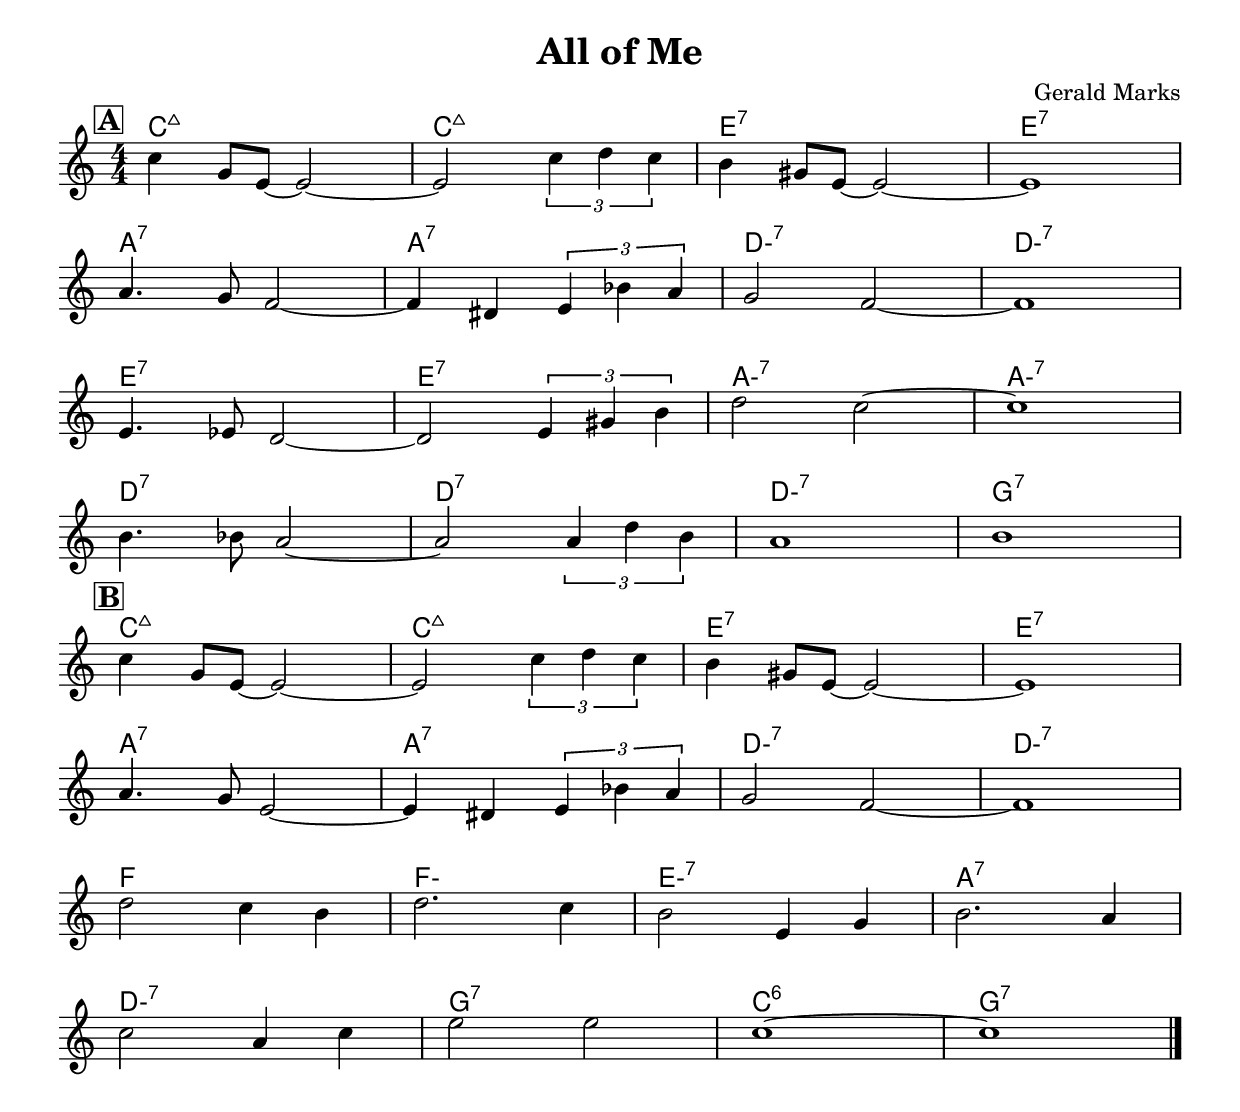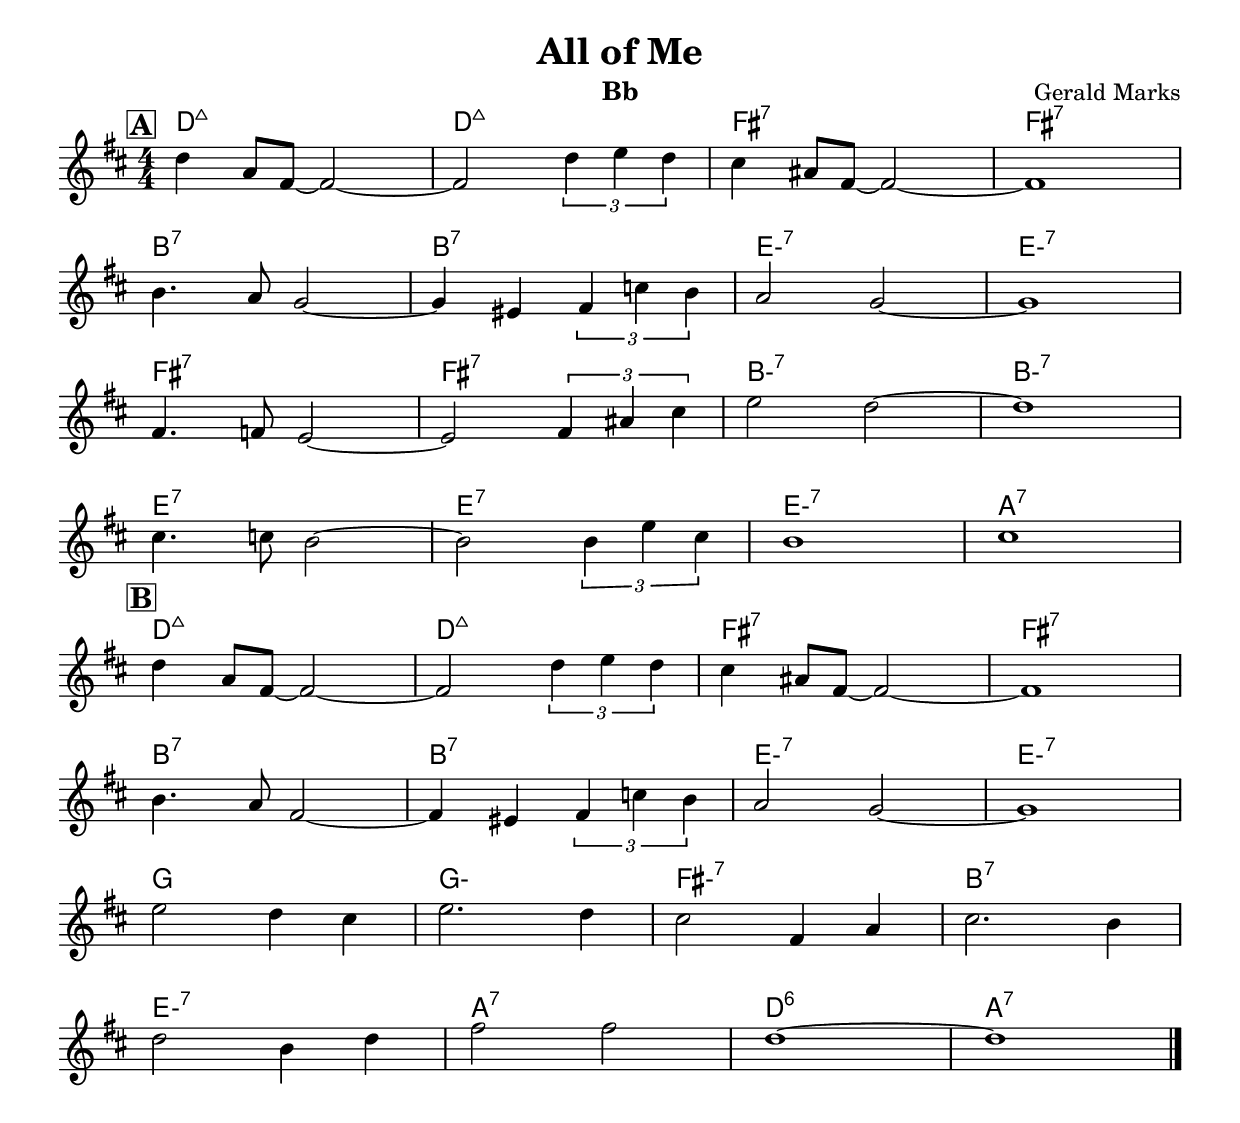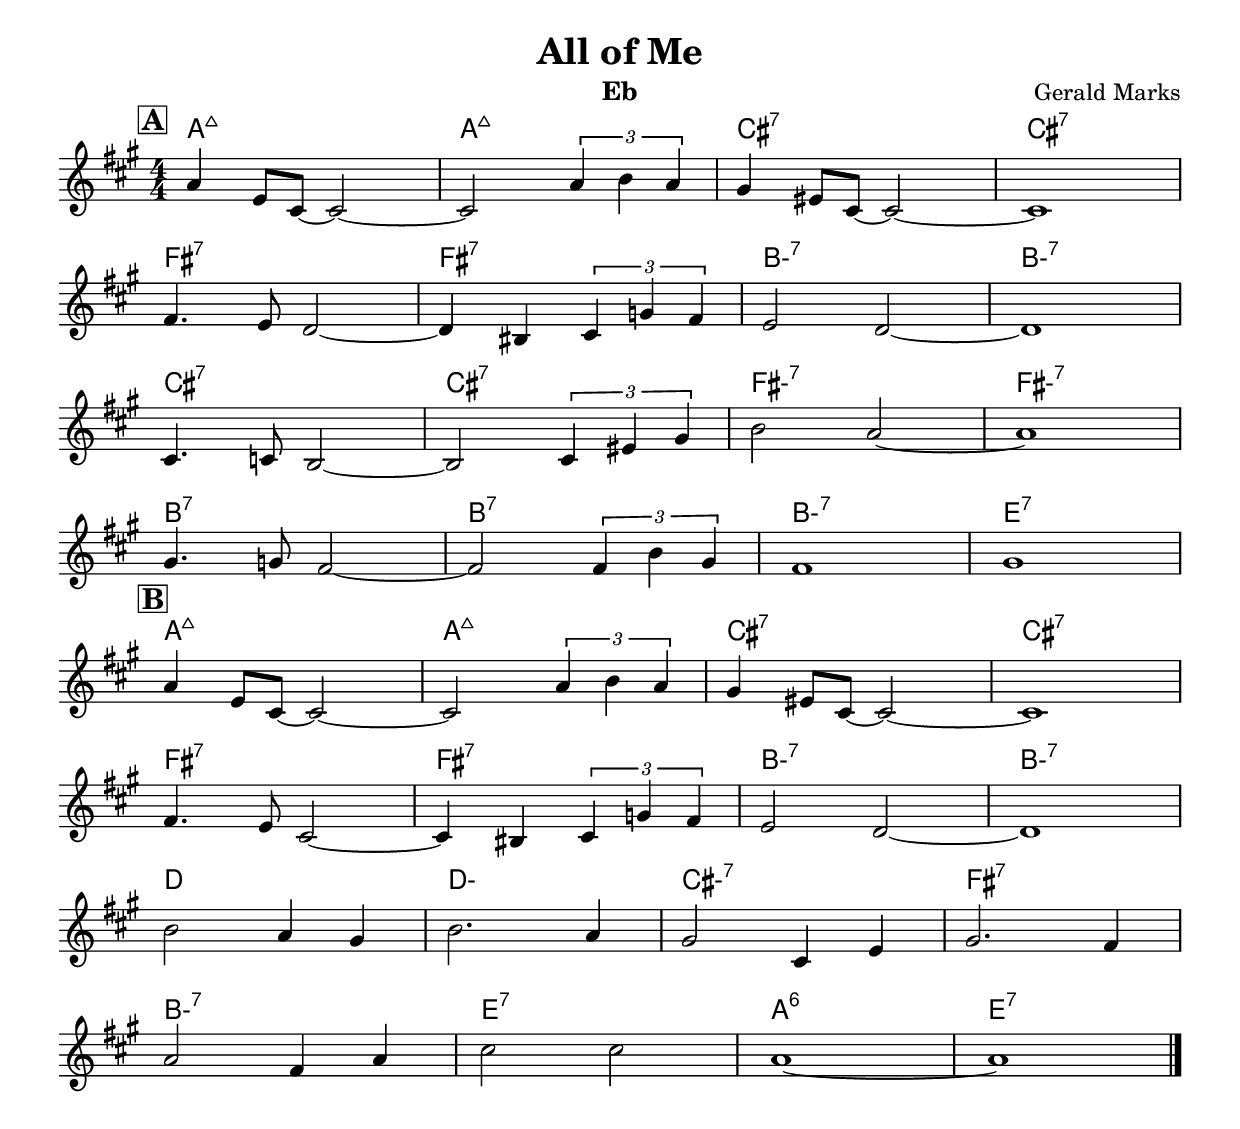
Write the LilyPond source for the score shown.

\version "2.20.0"

\version "2.20.0"

\layout {
  indent = #0
  \set minorChordModifier = \markup { "-" }
  \context {
    \Score
    \omit BarNumber
  }
  \override Glissando.style = #'zigzag
}


\header{
  title = "All of Me"
  composer = "Gerald Marks"
}

music = <<
	\chords
	{
	  c1:maj7
	  c1:maj7
	  e1:7
	  e1:7

	  a1:7
	  a1:7
	  d1:m7
	  d1:m7

	  e1:7
	  e1:7
	  a1:m7
	  a1:m7

	  d1:7
	  d1:7
	  d1:m7
	  g1:7

	  c1:maj7
	  c1:maj7
	  e1:7
	  e1:7

	  a1:7
	  a1:7
	  d1:m7
	  d1:m7

	  f1
	  f1:m
	  e1:m7
	  a1:7

	  d1:m7
	  g1:7
	  c1:6
	  g1:7
	}

	\relative
	{
	  \key c \major
	  \time 4/4
	  \numericTimeSignature

	  \mark \markup { \box \bold A }
	  c''4 g8[ e]~ e2~
	  e2 \tuplet 3/2 { c'4 d c }
	  b4 gis8[ e ]~ e2~
	  e1
	  \break

	  a4. g8 f2~
	  f4 dis4 \tuplet 3/2 { e4 bes' a }
	  g2 f2~
	  f1
	  \break

	  e4. es8 d2~
	  d2 \tuplet 3/2 { e4 gis b }
	  d2 c2~
	  c1
	  \break

	  b4. bes8 a2~
	  a2 \tuplet 3/2 { a4 d b }
	  a1
	  b1
	  \break

	  \mark \markup { \box \bold B }
	  c4 g8[ e]~ e2~
	  e2 \tuplet 3/2 { c'4 d c }
	  b4 gis8 [ e]~ e2~
	  e1
	  \break

	  a4. g8 e2~
	  e4 dis4 \tuplet 3/2 { e4 bes' a }
	  g2 f2~
	  f1
	  \break

	  d'2 c4 b4
	  d2. c4
	  b2 e,4 g4
	  b2. a4
	  \break

	  c2 a4 c4
	  e2 e2
	  c1~
	  c1
	  \bar "|."
	}
>>

\book
{
	\score
	{
		\music
	}
}

\book
{
	\bookOutputSuffix "Bb"

	\header{
		instrument = "Bb"
	}

	\score
	{
		\transpose g a
		\relative c
		{
			\music
		}
	}
}

\book
{
	\bookOutputSuffix "Eb"

	\header{
		instrument = "Eb"
	}

	\score
	{
		\transpose g e
		\relative c
		{
			\music
		}
	}
}

